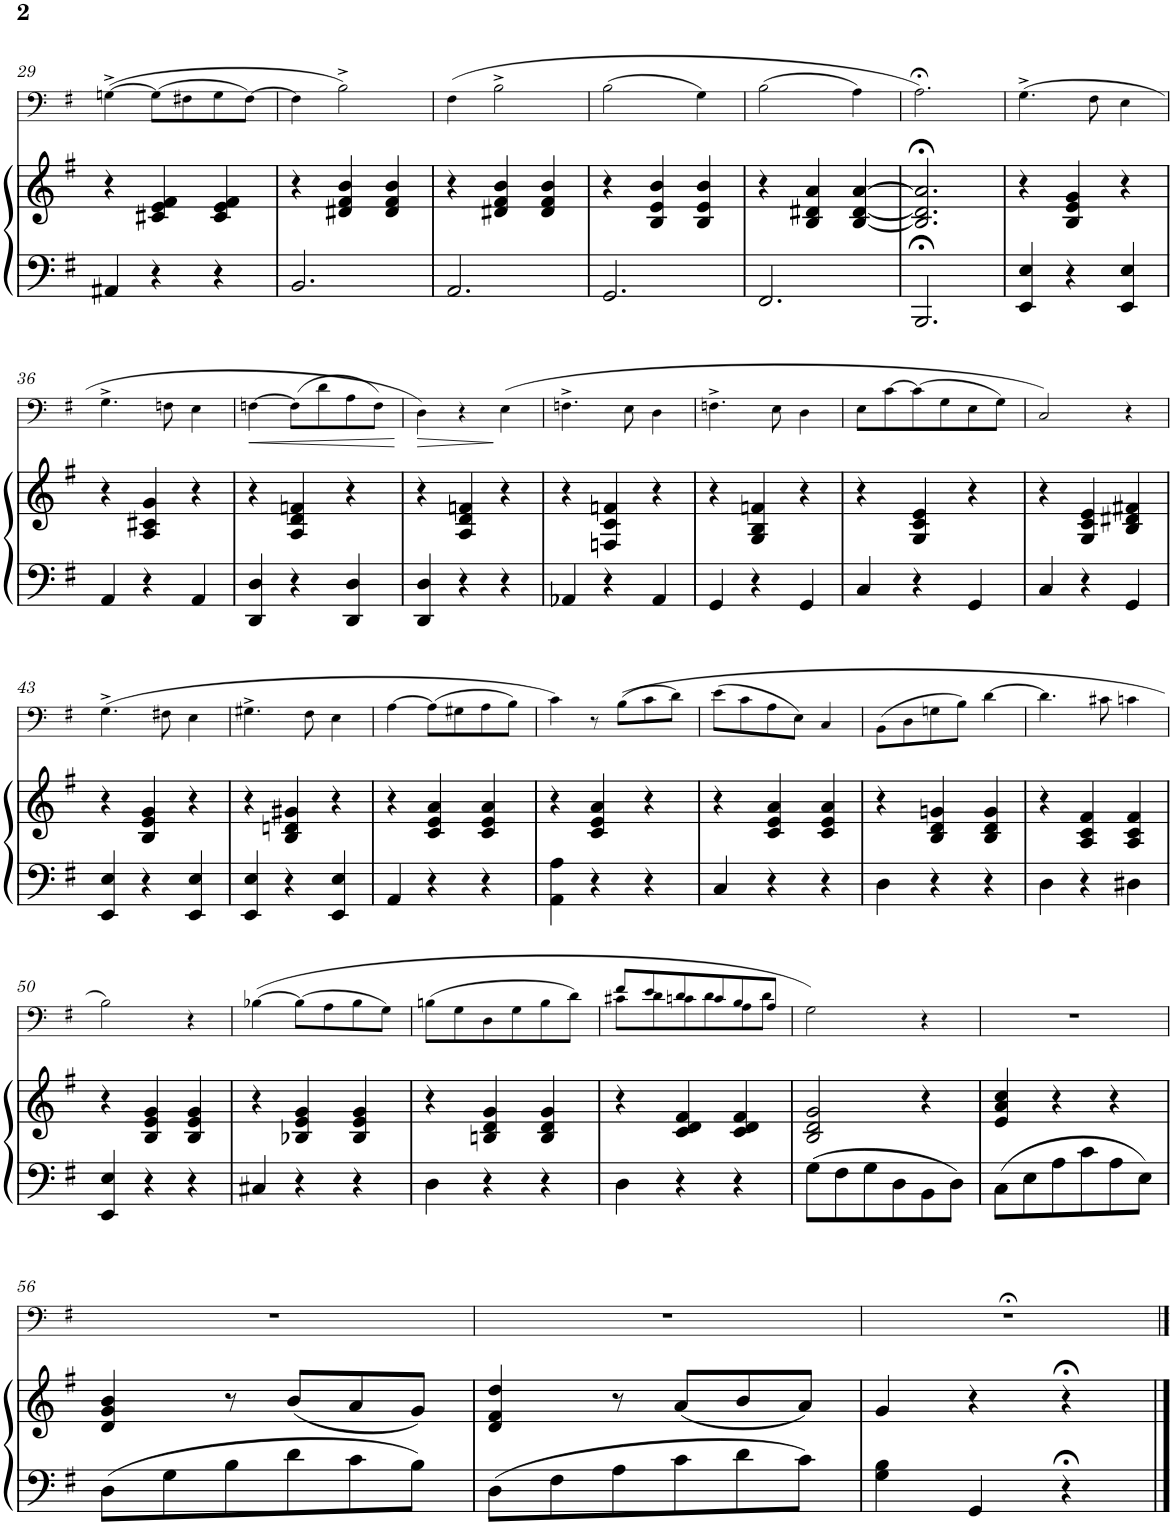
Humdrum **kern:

**kern	**kern	**kern	**dynam
*part2	*part2	*part1	*part1
*staff3	*staff2	*staff1	*staff1
*I"Piano	*	*I"Trombone	*
*I'Pno	*	*I'Trb	*
!!LO:PB:g=z
*clefF4	*clefG2	*clefF4	*
*k[f#]	*k[f#]	*k[f#]	*
*M3/4	*M3/4	*M3/4	*
=29	=29	=29	=29
4AA#X/	4r	([4Gn^\	.
4r	4c#X/ 4e/ 4f#/	(8G\L]	.
.	.	8F#X\	.
4r	4c#/ 4e/ 4f#/	8G\	.
.	.	[8F#\J)	.
=30	=30	=30	=30
2.BB/	4r	4F#\]	.
.	4d#X/ 4f#/ 4b/	2B^\)	.
.	4d#/ 4f#/ 4b/	.	.
=31	=31	=31	=31
2.AA/	4r	(4F#\	.
.	4d#X/ 4f#/ 4b/	2B^\	.
.	4d#/ 4f#/ 4b/	.	.
=32	=32	=32	=32
2.GG/	4r	(2B\	.
.	4B/ 4e/ 4b/	.	.
.	4B/ 4e/ 4b/	4G\)	.
=33	=33	=33	=33
2.FF#/	4r	(2B\	.
.	4B/ 4d#X/ 4a/	.	.
.	[4B/ [4d#/ [4a/	4A\)	.
=34	=34	=34	=34
2.BBB;</	2.B/];< 2.d#/];< 2.a/];<	2.A;<\)	.
=35	=35	=35	=35
4EE/ 4E/	4r	(4.G^\	.
4r	4B/ 4e/ 4g/	.	.
.	.	8F#\	.
4EE/ 4E/	4r	4E\	.
!!LO:LB:g=z
=36	=36	=36	=36
4AA/	4r	4.G^\	.
4r	4A/ 4c#X/ 4g/	.	.
.	.	8Fn\	.
4AA/	4r	4E\	.
=37	=37	=37	=37
!	!	!	!LO:HP:b
4DD/ 4D/	4r	[4Fn\	<
4r	4A/ 4d/ 4fn/	(8F\L]	.
.	.	8d\	.
4DD/ 4D/	4r	8A\	.
.	.	8F\J)	.
.	.	.	[
=38	=38	=38	=38
!	!	!	!LO:HP:b
4DD/ 4D/	4r	4D\)	>
4r	4A/ 4d/ 4fn/	4r	.
4r	4r	(4E\	]
=39	=39	=39	=39
4AA-X/	4r	4.Fn^\	.
4r	4Fn/ 4c/ 4fn/	.	.
.	.	8E\	.
4AA-/	4r	4D\	.
=40	=40	=40	=40
4GG/	4r	4.Fn^\	.
4r	4G/ 4B/ 4fn/	.	.
.	.	8E\	.
4GG/	4r	4D\	.
=41	=41	=41	=41
4C/	4r	8E\L	.
.	.	[8c\	.
4r	4G/ 4c/ 4e/	(8c\]	.
.	.	8G\	.
4GG/	4r	8E\	.
.	.	8G\J)	.
=42	=42	=42	=42
4C/	4r	2C/)	.
4r	4G/ 4c/ 4e/	.	.
4GG/	4B/ 4d#X/ 4f#X/	4r	.
!!LO:LB:g=z
=43	=43	=43	=43
4EE/ 4E/	4r	(4.G^\	.
4r	4B/ 4e/ 4g/	.	.
.	.	8F#X\	.
4EE/ 4E/	4r	4E\	.
=44	=44	=44	=44
4EE/ 4E/	4r	4.G#X^\	.
4r	4B/ 4dn/ 4g#X/	.	.
.	.	8F#\	.
4EE/ 4E/	4r	4E\	.
=45	=45	=45	=45
4AA/	4r	[4A\	.
4r	4c/ 4e/ 4a/	(8A\L]	.
.	.	8G#X\	.
4r	4c/ 4e/ 4a/	8A\	.
.	.	8B\J)	.
=46	=46	=46	=46
4AA\ 4A\	4r	4c\)	.
4r	4c/ 4e/ 4a/	8r	.
.	.	((8B\L	.
4r	4r	8c\	.
.	.	8d\J)	.
=47	=47	=47	=47
4C/	4r	(8e\L	.
.	.	8c\	.
4r	4c/ 4e/ 4a/	8A\	.
.	.	8E\J)	.
4r	4c/ 4e/ 4a/	4C/	.
=48	=48	=48	=48
4D\	4r	(8BB\L	.
.	.	8D\	.
4r	4B/ 4d/ 4gn/	8Gn\	.
.	.	8B\J)	.
4r	4B/ 4d/ 4g/	[4d\	.
=49	=49	=49	=49
4D\	4r	4.d\]	.
4r	4A/ 4c/ 4f#/	.	.
.	.	8c#X\	.
4D#X\	4A/ 4c/ 4f#/	4cn\	.
!!LO:LB:g=z
=50	=50	=50	=50
4EE/ 4E/	4r	2B\)	.
4r	4B/ 4e/ 4g/	.	.
4r	4B/ 4e/ 4g/	4r	.
=51	=51	=51	=51
4C#X/	4r	([4B-X\	.
4r	4B-X/ 4e/ 4g/	(8B-\L]	.
.	.	8A\	.
4r	4B-/ 4e/ 4g/	8B-\	.
.	.	8G\J)	.
=52	=52	=52	=52
4D\	4r	(8Bn\L	.
.	.	8G\	.
4r	4Bn/ 4d/ 4g/	8D\	.
.	.	8G\	.
4r	4B/ 4d/ 4g/	8B\	.
.	.	8d\J)	.
=53	=53	=53	=53
*	*	*^	*
4D\	4r	8f#/L	8c#X\L	.
.	.	8e/	8d\	.
4r	4c/ 4d/ 4f#/	8d/	8cn\	.
.	.	8c/	8d\	.
4r	4c/ 4d/ 4f#/	8B/	8A\	.
.	.	8A/J	8d\J	.
*	*	*v	*v	*
=54	=54	=54	=54
8G\L	2B/ 2d/ 2g/	2G\)	.
8F#\	.	.	.
8G\	.	.	.
8D\	.	.	.
8BB\	4r	4r	.
8D\J	.	.	.
=55	=55	=55	=55
8C\L	4e/ 4a/ 4cc/	2.r	.
8E\	.	.	.
8A\	4r	.	.
8c\	.	.	.
8A\	4r	.	.
8E\J	.	.	.
!!LO:LB:g=z
=56	=56	=56	=56
8D\L	4d/ 4g/ 4b/	2.r	.
8G\	.	.	.
8B\	8r	.	.
8d\	(8b/L	.	.
8c\	8a/	.	.
8B\J	8g/J)	.	.
=57	=57	=57	=57
8D\L	4d/ 4f#/ 4dd/	2.r	.
8F#\	.	.	.
8A\	8r	.	.
8c\	(8a/L	.	.
8d\	8b/	.	.
8c\J	8a/J)	.	.
=58	=58	=58	=58
4G\ 4B\	4g/	2.r;<	.
4GG/	4r	.	.
4r;<	4r;<	.	.
==	==	==	==
*-	*-	*-	*-
